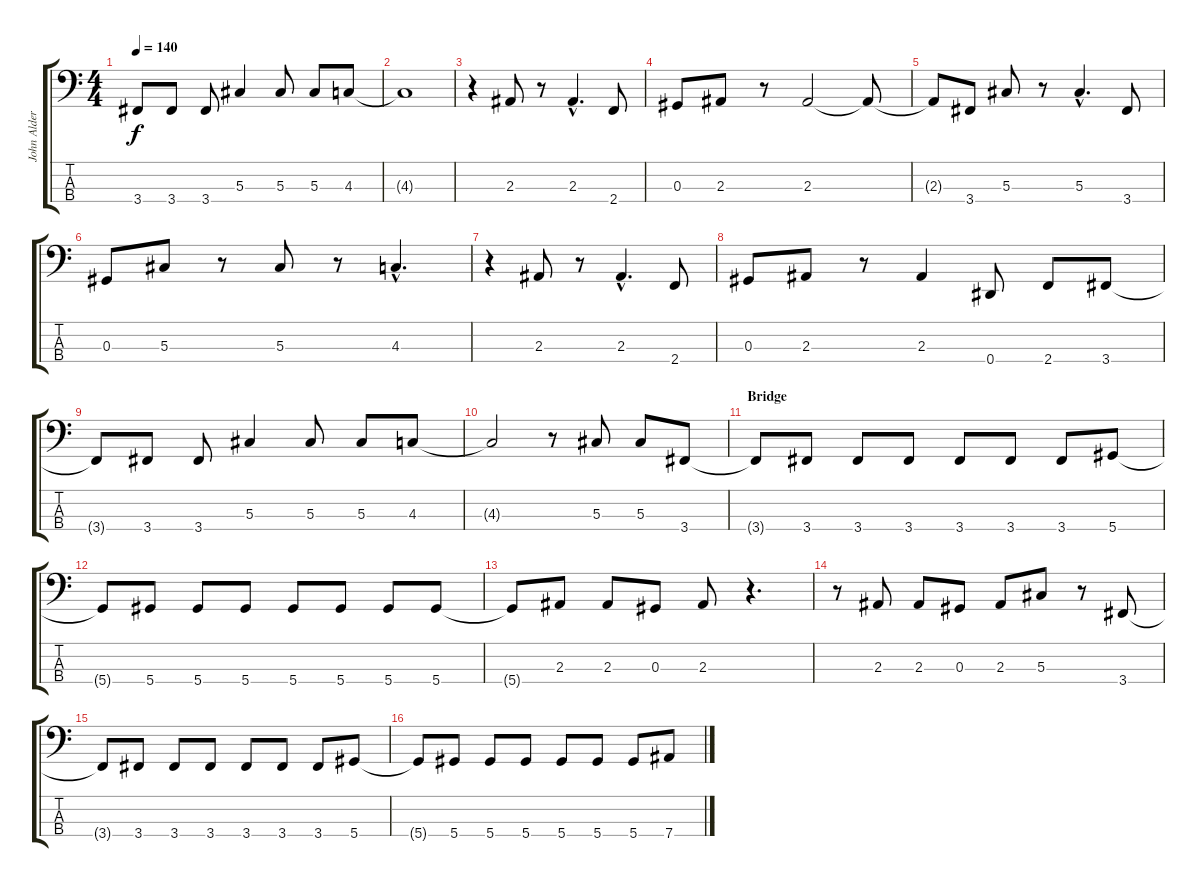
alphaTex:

\track ("John Alderete" "John Alder") {instrument electricbassfinger}
\staff {score tabs}
\tuning (Gb2 Db2 Ab1 Eb1) {hide}
\ts (4 4)
\tempo 140
\clef f4
\ks c
3.4{t}.8{dy f} 3.4.8 3.4.8 5.3.4 5.3.8 5.3.8 4.3.8 |
4.3{t}.1 |
r.4 2.3.8 r.8 2.3{hac}.4{d} 2.4.8 |
0.3.8 2.3.8 r.8 2.3.2 2.3{t}.8 |
2.3{t}.8 3.4.8 5.3.8 r.8 5.3{hac}.4{d} 3.4.8 |
0.3.8 5.3.8 r.8 5.3.8 r.8 4.3{hac}.4{d} |
r.4 2.3.8 r.8 2.3{hac}.4{d} 2.4.8 |
0.3.8 2.3.8 r.8 2.3.4 0.4.8 2.4.8 3.4.8 |
3.4{t}.8 3.4.8 3.4.8 5.3.4 5.3.8 5.3.8 4.3.8 |
4.3{t}.2 r.8 5.3.8 5.3.8 3.4.8 |
\section ("" "Bridge")
3.4{t}.8 3.4.8 3.4.8 3.4.8 3.4.8 3.4.8 3.4.8 5.4.8 |
5.4{t}.8 5.4.8 5.4.8 5.4.8 5.4.8 5.4.8 5.4.8 5.4.8 |
5.4{t}.8 2.3.8 2.3.8 0.3.8 2.3.8 r.4{d} |
r.8 2.3.8 2.3.8 0.3.8 2.3.8 5.3.8 r.8 3.4.8 |
3.4{t}.8 3.4.8 3.4.8 3.4.8 3.4.8 3.4.8 3.4.8 5.4.8 |
5.4{t}.8 5.4.8 5.4.8 5.4.8 5.4.8 5.4.8 5.4.8 7.4.8
